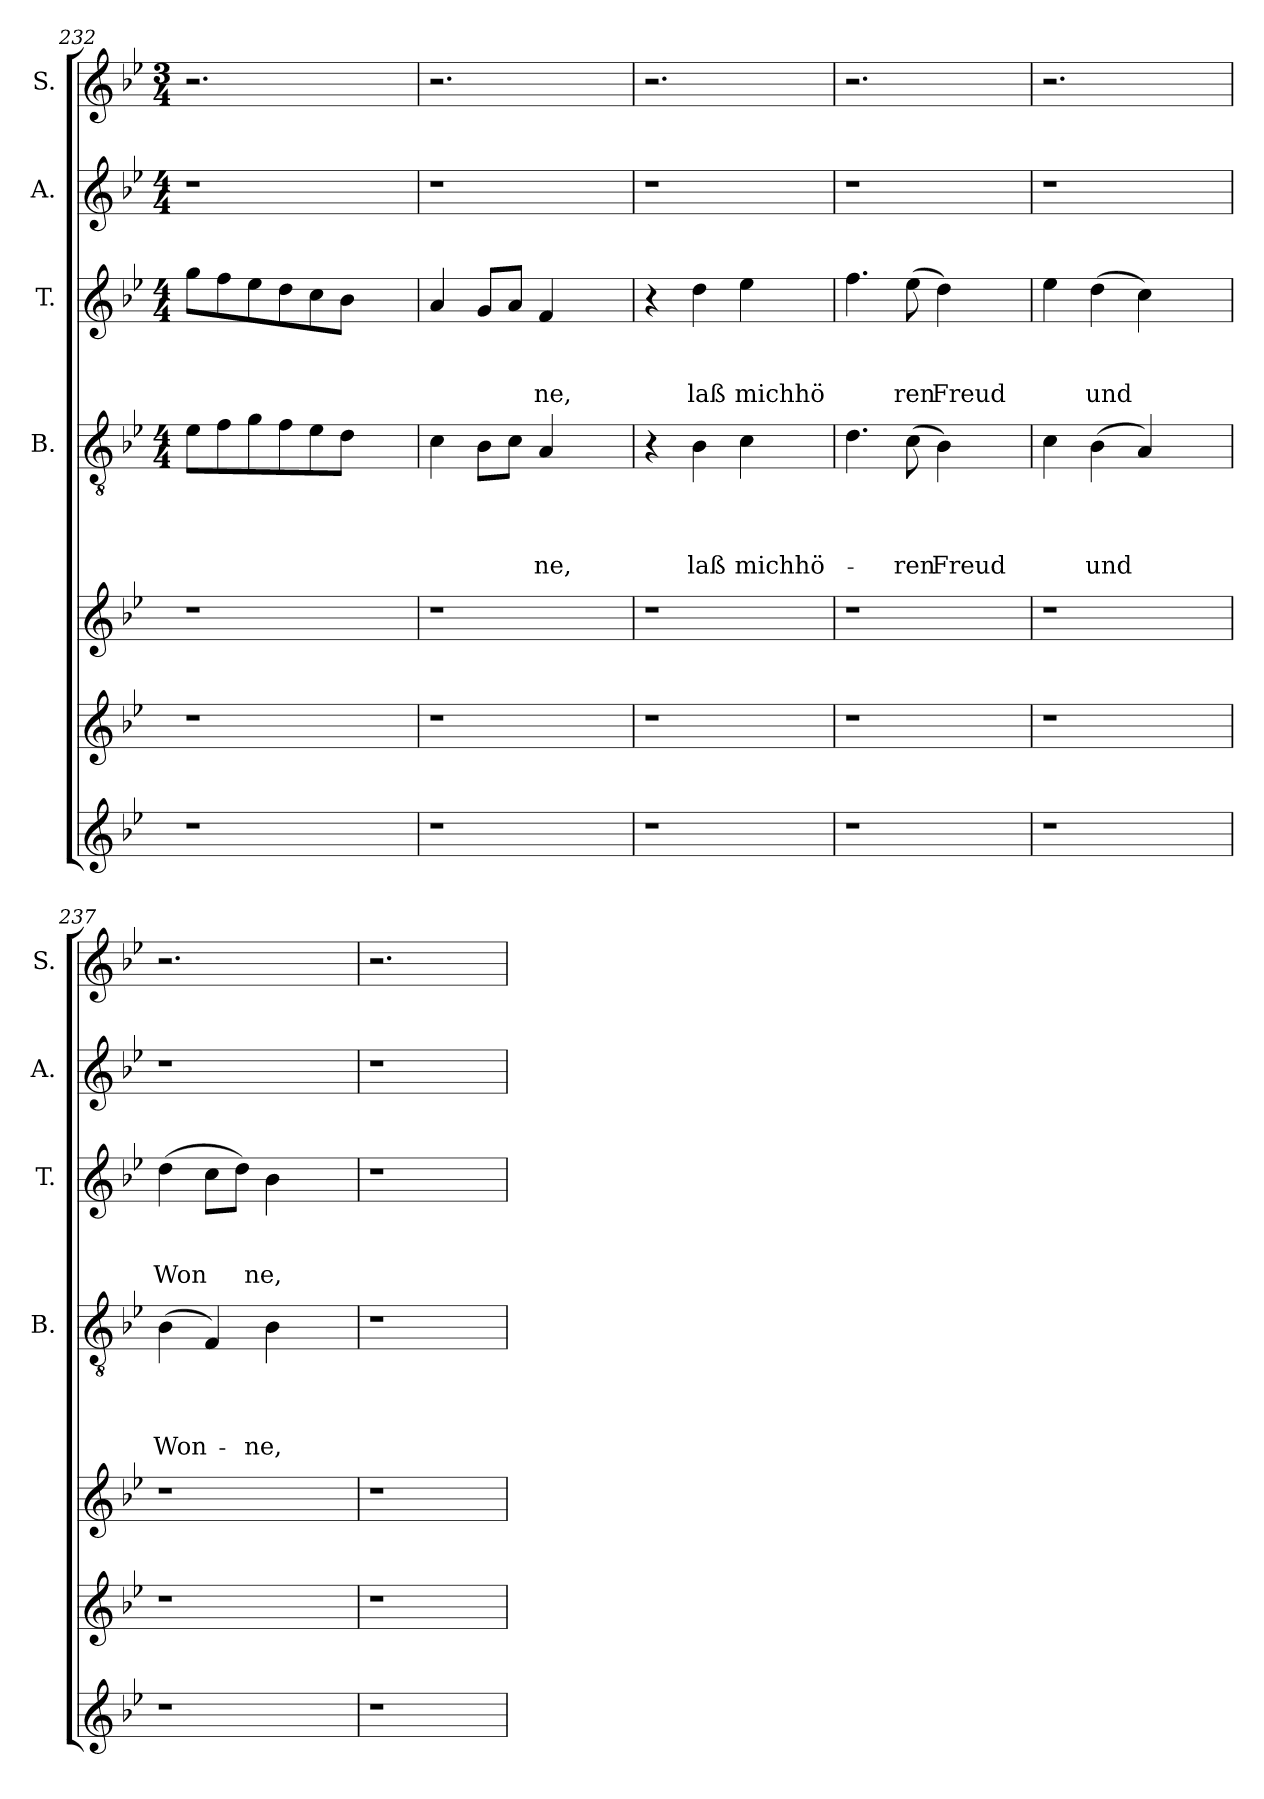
**kern	**kern	**kern	**kern	**text	**text	**text	**text	**kern	**text	**text	**text	**kern	**kern
*part7	*part6	*part5	*part4	*part4	*part4	*part4	*part4	*part3	*part3	*part3	*part3	*part2	*part1
*staff7	*staff6	*staff5	*staff4	*staff4	*staff4	*staff4	*staff4	*staff3	*staff3	*staff3	*staff3	*staff2	*staff1
*	*	*	*I"B.	*	*	*	*	*I"T.	*	*	*	*I"A.	*I"S.
*	*	*	*I'B.	*	*	*	*	*I'T.	*	*	*	*I'A.	*I'S.
*clefG2	*clefG2	*clefG2	*clefGv2	*	*	*	*	*clefG2	*	*	*	*clefG2	*clefG2
*k[b-e-]	*k[b-e-]	*k[b-e-]	*k[b-e-]	*	*	*	*	*k[b-e-]	*	*	*	*k[b-e-]	*k[b-e-]
*B-:	*B-:	*B-:	*B-:	*	*	*	*	*B-:	*	*	*	*B-:	*B-:
*	*	*	*M4/4	*	*	*	*	*M4/4	*	*	*	*M4/4	*M3/4
=232	=232	=232	=232	=232	=232	=232	=232	=232	=232	=232	=232	=232	=232
1r	1r	1r	8e-\L	.	.	.	.	8gg\L	.	.	.	1r	2.r
.	.	.	8f\	.	.	.	.	8ff\	.	.	.	.	.
.	.	.	8g\	.	.	.	.	8ee-\	.	.	.	.	.
.	.	.	8f\	.	.	.	.	8dd\	.	.	.	.	.
.	.	.	8e-\	.	.	.	.	8cc\	.	.	.	.	.
.	.	.	8d\J	.	.	.	.	8b-\J	.	.	.	.	.
.	.	.	4ryy	.	.	.	.	4ryy	.	.	.	.	4ryy
=233	=233	=233	=233	=233	=233	=233	=233	=233	=233	=233	=233	=233	=233
1r	1r	1r	4c\	.	.	.	.	4a/	.	.	.	1r	2.r
.	.	.	8B-\L	.	.	.	.	8g/L	.	.	.	.	.
.	.	.	8c\J	.	.	.	.	8a/J	.	.	.	.	.
!	!	!	!	!	!	!	!LO:LY:b	!	!	!	!LO:LY:b	!	!
.	.	.	4A/	.	.	.	-ne,	4f/	.	.	ne,	.	.
.	.	.	4ryy	.	.	.	.	4ryy	.	.	.	.	4ryy
=234	=234	=234	=234	=234	=234	=234	=234	=234	=234	=234	=234	=234	=234
1r	1r	1r	4r	.	.	.	.	4r	.	.	.	1r	2.r
!	!	!	!	!	!	!	!LO:LY:b	!	!	!	!LO:LY:b	!	!
.	.	.	4B-\	.	.	.	laß	4dd\	.	.	laß	.	.
!	!	!	!	!	!	!	!LO:LY:b	!	!	!	!LO:LY:b	!	!
.	.	.	4c\	.	.	.	michhö-	4ee-\	.	.	michhö	.	.
.	.	.	4ryy	.	.	.	.	4ryy	.	.	.	.	4ryy
=235	=235	=235	=235	=235	=235	=235	=235	=235	=235	=235	=235	=235	=235
1r	1r	1r	4.d\	.	.	.	.	4.ff\	.	.	.	1r	2.r
!	!	!	!	!	!	!	!LO:LY:b	!	!	!	!LO:LY:b	!	!
.	.	.	(>8c\	.	.	.	-ren	(>8ee-\	.	.	ren	.	.
!	!	!	!	!	!	!	!LO:LY:b	!	!	!	!LO:LY:b	!	!
.	.	.	4B-\)	.	.	.	Freud	4dd\)	.	.	Freud	.	.
.	.	.	4ryy	.	.	.	.	4ryy	.	.	.	.	4ryy
=236	=236	=236	=236	=236	=236	=236	=236	=236	=236	=236	=236	=236	=236
1r	1r	1r	4c\	.	.	.	.	4ee-\	.	.	.	1r	2.r
!	!	!	!	!	!	!	!LO:LY:b	!	!	!	!LO:LY:b	!	!
.	.	.	(>4B-\	.	.	.	und	(>4dd\	.	.	und	.	.
.	.	.	4A/)	.	.	.	.	4cc\)	.	.	.	.	.
.	.	.	4ryy	.	.	.	.	4ryy	.	.	.	.	4ryy
=237	=237	=237	=237	=237	=237	=237	=237	=237	=237	=237	=237	=237	=237
!	!	!	!	!	!	!	!LO:LY:b	!	!	!	!LO:LY:b	!	!
1r	1r	1r	(>4B-\	.	.	.	Won-	(>4dd\	.	.	Won	1r	2.r
.	.	.	4F/)	.	.	.	.	8cc\L	.	.	.	.	.
.	.	.	.	.	.	.	.	8dd\J)	.	.	.	.	.
!	!	!	!	!	!	!	!LO:LY:b	!	!	!	!LO:LY:b	!	!
.	.	.	4B-\	.	.	.	-ne,	4b-\	.	.	ne,	.	.
.	.	.	4ryy	.	.	.	.	4ryy	.	.	.	.	4ryy
=238	=238	=238	=238	=238	=238	=238	=238	=238	=238	=238	=238	=238	=238
1r	1r	1r	1r	.	.	.	.	1r	.	.	.	1r	2.r
.	.	.	.	.	.	.	.	.	.	.	.	.	4ryy
=	=	=	=	=	=	=	=	=	=	=	=	=	=
*-	*-	*-	*-	*-	*-	*-	*-	*-	*-	*-	*-	*-	*-
